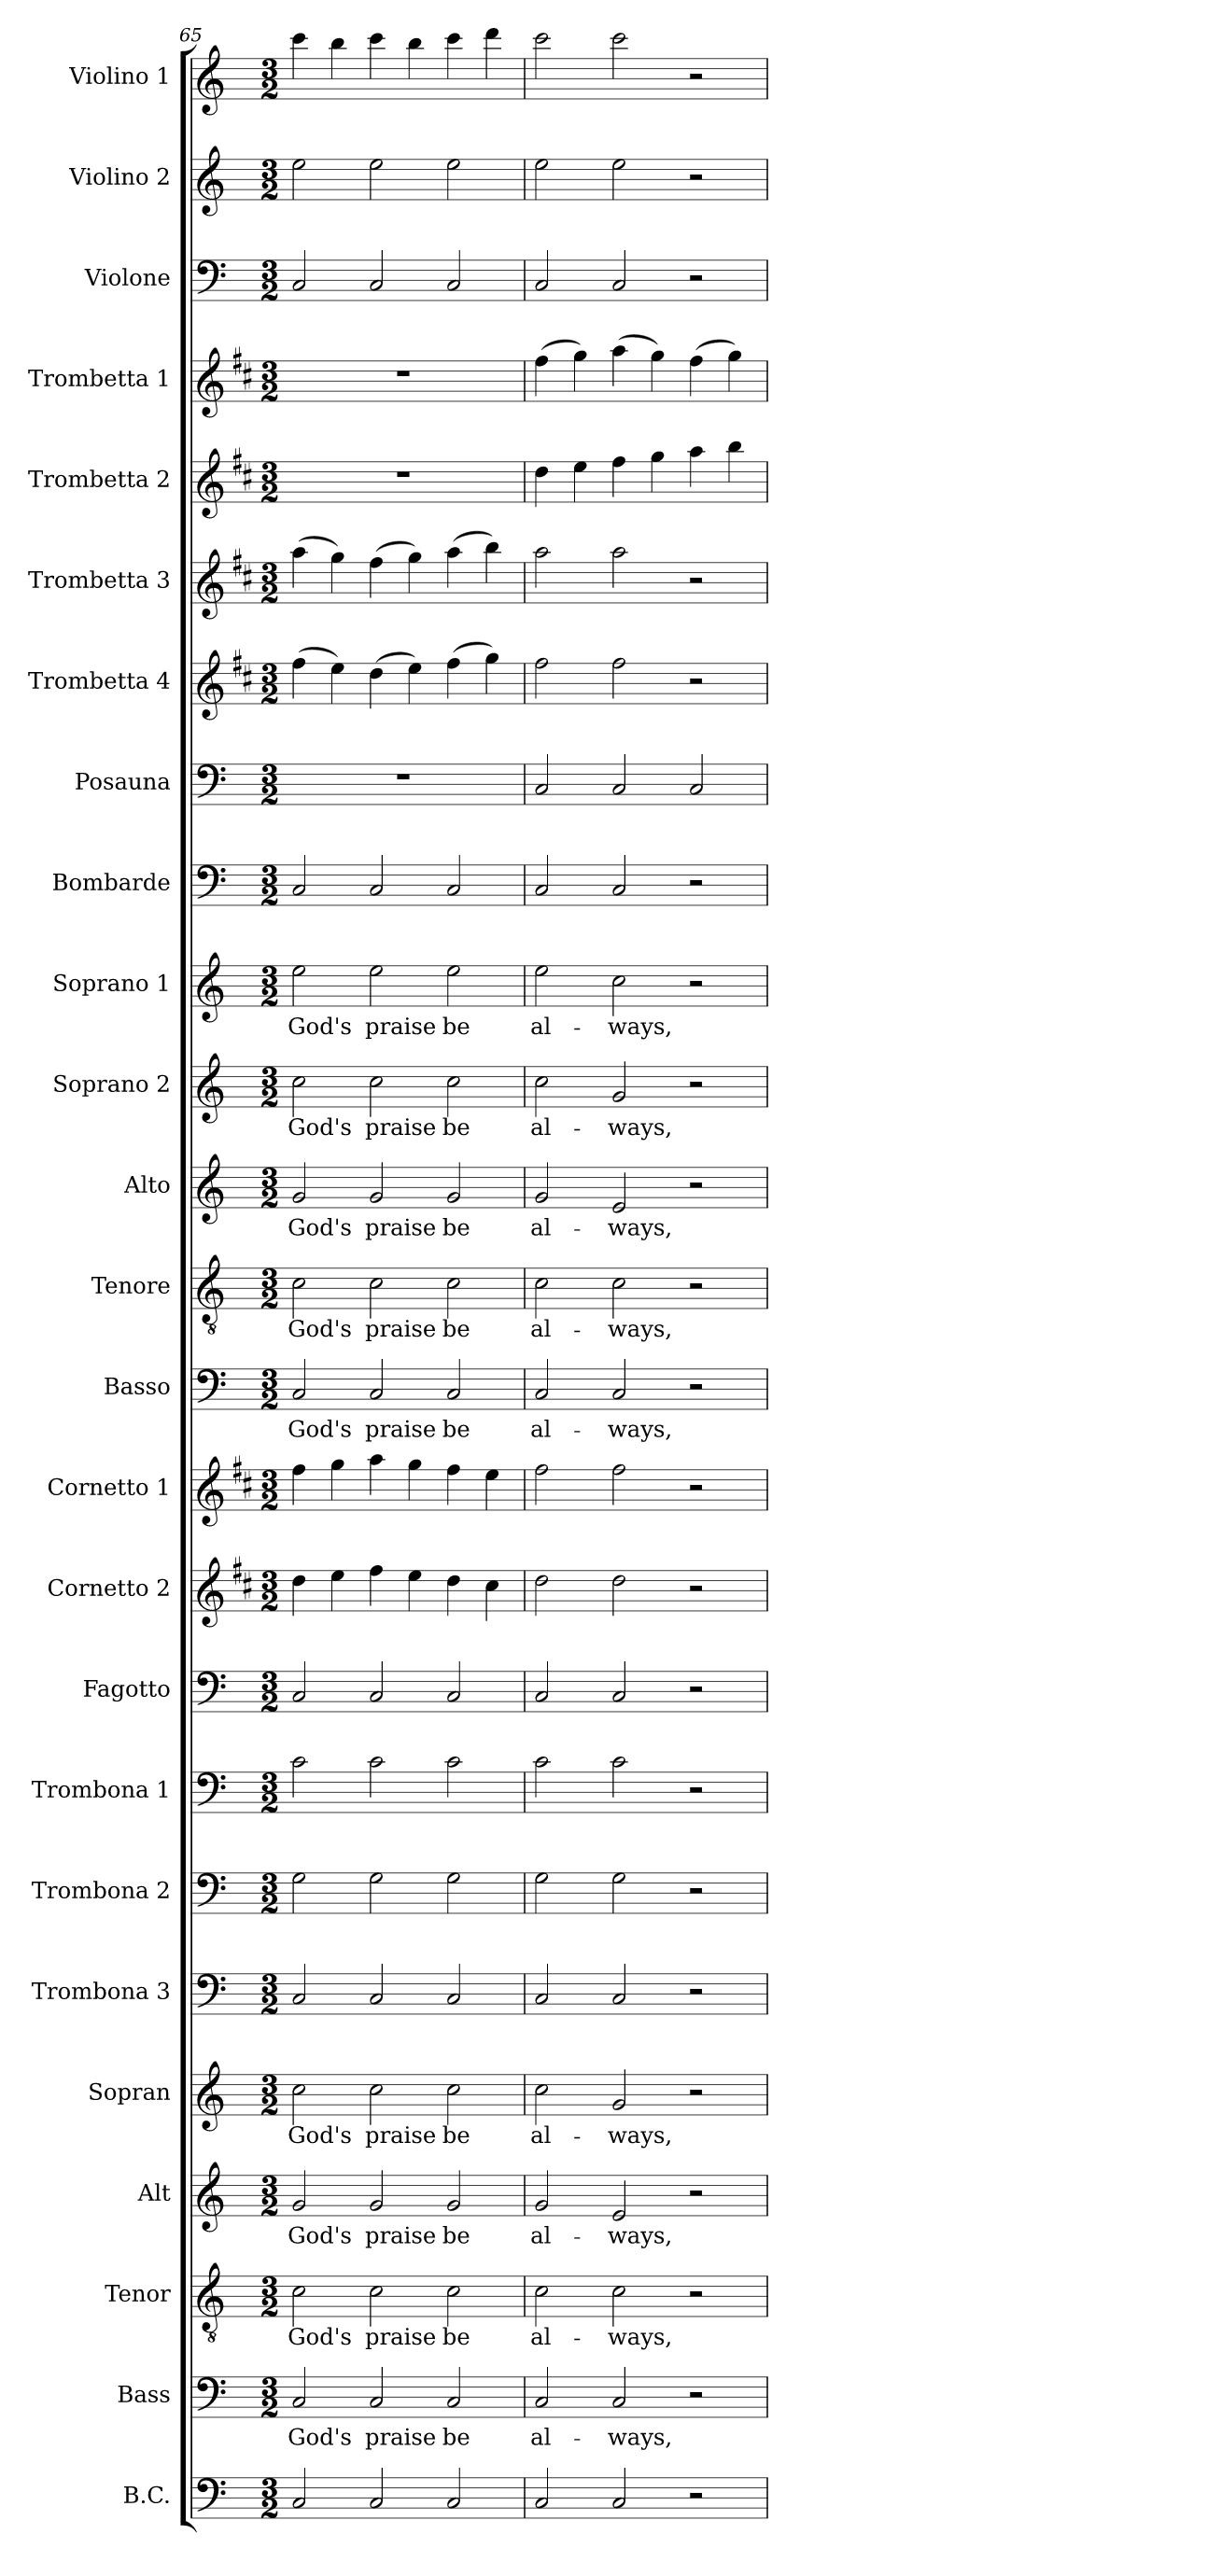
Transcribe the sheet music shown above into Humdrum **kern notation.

**kern	**kern	**text	**kern	**text	**kern	**text	**kern	**text	**kern	**kern	**kern	**kern	**kern	**kern	**kern	**text	**kern	**text	**kern	**text	**kern	**text	**kern	**text	**kern	**kern	**kern	**kern	**kern	**kern	**kern	**kern	**kern
*part25	*part24	*part24	*part23	*part23	*part22	*part22	*part21	*part21	*part20	*part19	*part18	*part17	*part16	*part15	*part14	*part14	*part13	*part13	*part12	*part12	*part11	*part11	*part10	*part10	*part9	*part8	*part7	*part6	*part5	*part4	*part3	*part2	*part1
*staff25	*staff24	*staff24	*staff23	*staff23	*staff22	*staff22	*staff21	*staff21	*staff20	*staff19	*staff18	*staff17	*staff16	*staff15	*staff14	*staff14	*staff13	*staff13	*staff12	*staff12	*staff11	*staff11	*staff10	*staff10	*staff9	*staff8	*staff7	*staff6	*staff5	*staff4	*staff3	*staff2	*staff1
*I"B.C.	*I"Bass	*	*I"Tenor	*	*I"Alt	*	*I"Sopran	*	*I"Trombona 3	*I"Trombona 2	*I"Trombona 1	*I"Fagotto	*I"Cornetto 2	*I"Cornetto 1	*I"Basso	*	*I"Tenore	*	*I"Alto	*	*I"Soprano 2	*	*I"Soprano 1	*	*I"Bombarde	*I"Posauna	*I"Trombetta 4	*I"Trombetta 3	*I"Trombetta 2	*I"Trombetta 1	*I"Violone	*I"Violino 2	*I"Violino 1
*I'B.C.	*I'B.	*	*I'T.	*	*I'A.	*	*I'S.	*	*I'Tbn. 2	*I'Tbn. 2	*I'Tbn. 1	*I'Fag.	*I'Cor. 2	*I'Cor. 1	*I'B.	*	*I'T.	*	*I'A.	*	*I'S.	*	*I'S.	*	*	*	*	*	*	*	*	*I'Vl. 2	*I'Vl. 1
*clefF4	*clefF4	*	*clefGv2	*	*clefG2	*	*clefG2	*	*clefF4	*clefF4	*clefF4	*clefF4	*clefG2	*clefG2	*clefF4	*	*clefGv2	*	*clefG2	*	*clefG2	*	*clefG2	*	*clefF4	*clefF4	*clefG2	*clefG2	*clefG2	*clefG2	*clefF4	*clefG2	*clefG2
*	*	*	*ITrd7c12	*	*	*	*	*	*	*	*	*	*ITrd1c2	*ITrd1c2	*	*	*ITrd7c12	*	*	*	*	*	*	*	*	*	*ITrd1c2	*ITrd1c2	*ITrd1c2	*ITrd1c2	*	*	*
*k[]	*k[]	*	*k[]	*	*k[]	*	*k[]	*	*k[]	*k[]	*k[]	*k[]	*k[]	*k[]	*k[]	*	*k[]	*	*k[]	*	*k[]	*	*k[]	*	*k[]	*k[]	*k[]	*k[]	*k[]	*k[]	*k[]	*k[]	*k[]
*C:	*C:	*	*C:	*	*C:	*	*C:	*	*C:	*C:	*C:	*C:	*C:	*C:	*C:	*	*C:	*	*C:	*	*C:	*	*C:	*	*C:	*C:	*C:	*C:	*C:	*C:	*C:	*C:	*C:
*M3/2	*M3/2	*	*M3/2	*	*M3/2	*	*M3/2	*	*M3/2	*M3/2	*M3/2	*M3/2	*M3/2	*M3/2	*M3/2	*	*M3/2	*	*M3/2	*	*M3/2	*	*M3/2	*	*M3/2	*M3/2	*M3/2	*M3/2	*M3/2	*M3/2	*M3/2	*M3/2	*M3/2
=65	=65	=65	=65	=65	=65	=65	=65	=65	=65	=65	=65	=65	=65	=65	=65	=65	=65	=65	=65	=65	=65	=65	=65	=65	=65	=65	=65	=65	=65	=65	=65	=65	=65
!	!	!LO:LY:b:color=#000000	!	!	!	!	!	!	!	!	!	!	!	!	!	!	!	!	!	!	!	!	!	!	!	!	!	!	!	!	!	!	!
!	!	!	!	!LO:LY:b:color=#000000	!	!	!	!	!	!	!	!	!	!	!	!	!	!	!	!	!	!	!	!	!	!	!	!	!	!	!	!	!
!	!	!	!	!	!	!LO:LY:b:color=#000000	!	!	!	!	!	!	!	!	!	!	!	!	!	!	!	!	!	!	!	!	!	!	!	!	!	!	!
!	!	!	!	!	!	!	!	!LO:LY:b:color=#000000	!	!	!	!	!	!	!	!	!	!	!	!	!	!	!	!	!	!	!	!	!	!	!	!	!
!	!	!	!	!	!	!	!	!	!	!	!	!	!	!	!	!LO:LY:b:color=#000000	!	!	!	!	!	!	!	!	!	!	!	!	!	!	!	!	!
!	!	!	!	!	!	!	!	!	!	!	!	!	!	!	!	!	!	!LO:LY:b:color=#000000	!	!	!	!	!	!	!	!	!	!	!	!	!	!	!
!	!	!	!	!	!	!	!	!	!	!	!	!	!	!	!	!	!	!	!	!LO:LY:b:color=#000000	!	!	!	!	!	!	!	!	!	!	!	!	!
!	!	!	!	!	!	!	!	!	!	!	!	!	!	!	!	!	!	!	!	!	!	!LO:LY:b:color=#000000	!	!	!	!	!	!	!	!	!	!	!
!	!	!	!	!	!	!	!	!	!	!	!	!	!	!	!	!	!	!	!	!	!	!	!	!LO:LY:b:color=#000000	!	!LO:N:vis=1	!	!	!LO:N:vis=1	!LO:N:vis=1	!	!	!
2Ci/	2Ci/	God's	2Ci\	God's	2gi/	God's	2cci\	God's	2Ci/	2Gi\	2ci\	2Ci/	4cci\	4eei\	2Ci/	God's	2Ci\	God's	2gi/	God's	2cci\	God's	2eei\	God's	2Ci/	1.r	(4eei\	(4ggi\	1.r	1.r	2Ci/	2eei\	4ccci\
.	.	.	.	.	.	.	.	.	.	.	.	.	4ddi\	4ffi\	.	.	.	.	.	.	.	.	.	.	.	.	4ddi\)	4ffi\)	.	.	.	.	4bbi\
!	!	!LO:LY:b:color=#000000	!	!	!	!	!	!	!	!	!	!	!	!	!	!	!	!	!	!	!	!	!	!	!	!	!	!	!	!	!	!	!
!	!	!	!	!LO:LY:b:color=#000000	!	!	!	!	!	!	!	!	!	!	!	!	!	!	!	!	!	!	!	!	!	!	!	!	!	!	!	!	!
!	!	!	!	!	!	!LO:LY:b:color=#000000	!	!	!	!	!	!	!	!	!	!	!	!	!	!	!	!	!	!	!	!	!	!	!	!	!	!	!
!	!	!	!	!	!	!	!	!LO:LY:b:color=#000000	!	!	!	!	!	!	!	!	!	!	!	!	!	!	!	!	!	!	!	!	!	!	!	!	!
!	!	!	!	!	!	!	!	!	!	!	!	!	!	!	!	!LO:LY:b:color=#000000	!	!	!	!	!	!	!	!	!	!	!	!	!	!	!	!	!
!	!	!	!	!	!	!	!	!	!	!	!	!	!	!	!	!	!	!LO:LY:b:color=#000000	!	!	!	!	!	!	!	!	!	!	!	!	!	!	!
!	!	!	!	!	!	!	!	!	!	!	!	!	!	!	!	!	!	!	!	!LO:LY:b:color=#000000	!	!	!	!	!	!	!	!	!	!	!	!	!
!	!	!	!	!	!	!	!	!	!	!	!	!	!	!	!	!	!	!	!	!	!	!LO:LY:b:color=#000000	!	!	!	!	!	!	!	!	!	!	!
!	!	!	!	!	!	!	!	!	!	!	!	!	!	!	!	!	!	!	!	!	!	!	!	!LO:LY:b:color=#000000	!	!	!	!	!	!	!	!	!
2Ci/	2Ci/	praise	2Ci\	praise	2gi/	praise	2cci\	praise	2Ci/	2Gi\	2ci\	2Ci/	4eei\	4ggi\	2Ci/	praise	2Ci\	praise	2gi/	praise	2cci\	praise	2eei\	praise	2Ci/	.	(4cci\	(4eei\	.	.	2Ci/	2eei\	4ccci\
.	.	.	.	.	.	.	.	.	.	.	.	.	4ddi\	4ffi\	.	.	.	.	.	.	.	.	.	.	.	.	4ddi\)	4ffi\)	.	.	.	.	4bbi\
!	!	!LO:LY:b:color=#000000	!	!	!	!	!	!	!	!	!	!	!	!	!	!	!	!	!	!	!	!	!	!	!	!	!	!	!	!	!	!	!
!	!	!	!	!LO:LY:b:color=#000000	!	!	!	!	!	!	!	!	!	!	!	!	!	!	!	!	!	!	!	!	!	!	!	!	!	!	!	!	!
!	!	!	!	!	!	!LO:LY:b:color=#000000	!	!	!	!	!	!	!	!	!	!	!	!	!	!	!	!	!	!	!	!	!	!	!	!	!	!	!
!	!	!	!	!	!	!	!	!LO:LY:b:color=#000000	!	!	!	!	!	!	!	!	!	!	!	!	!	!	!	!	!	!	!	!	!	!	!	!	!
!	!	!	!	!	!	!	!	!	!	!	!	!	!	!	!	!LO:LY:b:color=#000000	!	!	!	!	!	!	!	!	!	!	!	!	!	!	!	!	!
!	!	!	!	!	!	!	!	!	!	!	!	!	!	!	!	!	!	!LO:LY:b:color=#000000	!	!	!	!	!	!	!	!	!	!	!	!	!	!	!
!	!	!	!	!	!	!	!	!	!	!	!	!	!	!	!	!	!	!	!	!LO:LY:b:color=#000000	!	!	!	!	!	!	!	!	!	!	!	!	!
!	!	!	!	!	!	!	!	!	!	!	!	!	!	!	!	!	!	!	!	!	!	!LO:LY:b:color=#000000	!	!	!	!	!	!	!	!	!	!	!
!	!	!	!	!	!	!	!	!	!	!	!	!	!	!	!	!	!	!	!	!	!	!	!	!LO:LY:b:color=#000000	!	!	!	!	!	!	!	!	!
2Ci/	2Ci/	be	2Ci\	be	2gi/	be	2cci\	be	2Ci/	2Gi\	2ci\	2Ci/	4cci\	4eei\	2Ci/	be	2Ci\	be	2gi/	be	2cci\	be	2eei\	be	2Ci/	.	(4eei\	(4ggi\	.	.	2Ci/	2eei\	4ccci\
.	.	.	.	.	.	.	.	.	.	.	.	.	4bi\	4ddi\	.	.	.	.	.	.	.	.	.	.	.	.	4ffi\)	4aai\)	.	.	.	.	4dddi\
!!LO:PB:g=z
=66	=66	=66	=66	=66	=66	=66	=66	=66	=66	=66	=66	=66	=66	=66	=66	=66	=66	=66	=66	=66	=66	=66	=66	=66	=66	=66	=66	=66	=66	=66	=66	=66	=66
!	!	!LO:LY:b:color=#000000	!	!	!	!	!	!	!	!	!	!	!	!	!	!	!	!	!	!	!	!	!	!	!	!	!	!	!	!	!	!	!
!	!	!	!	!LO:LY:b:color=#000000	!	!	!	!	!	!	!	!	!	!	!	!	!	!	!	!	!	!	!	!	!	!	!	!	!	!	!	!	!
!	!	!	!	!	!	!LO:LY:b:color=#000000	!	!	!	!	!	!	!	!	!	!	!	!	!	!	!	!	!	!	!	!	!	!	!	!	!	!	!
!	!	!	!	!	!	!	!	!LO:LY:b:color=#000000	!	!	!	!	!	!	!	!	!	!	!	!	!	!	!	!	!	!	!	!	!	!	!	!	!
!	!	!	!	!	!	!	!	!	!	!	!	!	!	!	!	!LO:LY:b:color=#000000	!	!	!	!	!	!	!	!	!	!	!	!	!	!	!	!	!
!	!	!	!	!	!	!	!	!	!	!	!	!	!	!	!	!	!	!LO:LY:b:color=#000000	!	!	!	!	!	!	!	!	!	!	!	!	!	!	!
!	!	!	!	!	!	!	!	!	!	!	!	!	!	!	!	!	!	!	!	!LO:LY:b:color=#000000	!	!	!	!	!	!	!	!	!	!	!	!	!
!	!	!	!	!	!	!	!	!	!	!	!	!	!	!	!	!	!	!	!	!	!	!LO:LY:b:color=#000000	!	!	!	!	!	!	!	!	!	!	!
!	!	!	!	!	!	!	!	!	!	!	!	!	!	!	!	!	!	!	!	!	!	!	!	!LO:LY:b:color=#000000	!	!	!	!	!	!	!	!	!
2Ci/	2Ci/	al-	2Ci\	al-	2gi/	al-	2cci\	al-	2Ci/	2Gi\	2ci\	2Ci/	2cci\	2eei\	2Ci/	al-	2Ci\	al-	2gi/	al-	2cci\	al-	2eei\	al-	2Ci/	2Ci/	2eei\	2ggi\	4cci\	(4eei\	2Ci/	2eei\	2ccci\
.	.	.	.	.	.	.	.	.	.	.	.	.	.	.	.	.	.	.	.	.	.	.	.	.	.	.	.	.	4ddi\	4ffi\)	.	.	.
!	!	!LO:LY:b:color=#000000	!	!	!	!	!	!	!	!	!	!	!	!	!	!	!	!	!	!	!	!	!	!	!	!	!	!	!	!	!	!	!
!	!	!	!	!LO:LY:b:color=#000000	!	!	!	!	!	!	!	!	!	!	!	!	!	!	!	!	!	!	!	!	!	!	!	!	!	!	!	!	!
!	!	!	!	!	!	!LO:LY:b:color=#000000	!	!	!	!	!	!	!	!	!	!	!	!	!	!	!	!	!	!	!	!	!	!	!	!	!	!	!
!	!	!	!	!	!	!	!	!LO:LY:b:color=#000000	!	!	!	!	!	!	!	!	!	!	!	!	!	!	!	!	!	!	!	!	!	!	!	!	!
!	!	!	!	!	!	!	!	!	!	!	!	!	!	!	!	!LO:LY:b:color=#000000	!	!	!	!	!	!	!	!	!	!	!	!	!	!	!	!	!
!	!	!	!	!	!	!	!	!	!	!	!	!	!	!	!	!	!	!LO:LY:b:color=#000000	!	!	!	!	!	!	!	!	!	!	!	!	!	!	!
!	!	!	!	!	!	!	!	!	!	!	!	!	!	!	!	!	!	!	!	!LO:LY:b:color=#000000	!	!	!	!	!	!	!	!	!	!	!	!	!
!	!	!	!	!	!	!	!	!	!	!	!	!	!	!	!	!	!	!	!	!	!	!LO:LY:b:color=#000000	!	!	!	!	!	!	!	!	!	!	!
!	!	!	!	!	!	!	!	!	!	!	!	!	!	!	!	!	!	!	!	!	!	!	!	!LO:LY:b:color=#000000	!	!	!	!	!	!	!	!	!
2Ci/	2Ci/	-ways,	2Ci\	-ways,	2ei/	-ways,	2gi/	-ways,	2Ci/	2Gi\	2ci\	2Ci/	2cci\	2eei\	2Ci/	-ways,	2Ci\	-ways,	2ei/	-ways,	2gi/	-ways,	2cci\	-ways,	2Ci/	2Ci/	2eei\	2ggi\	4eei\	(4ggi\	2Ci/	2eei\	2ccci\
.	.	.	.	.	.	.	.	.	.	.	.	.	.	.	.	.	.	.	.	.	.	.	.	.	.	.	.	.	4ffi\	4ffi\)	.	.	.
2r	2r	.	2r	.	2r	.	2r	.	2r	2r	2r	2r	2r	2r	2r	.	2r	.	2r	.	2r	.	2r	.	2r	2Ci/	2r	2r	4ggi\	(4eei\	2r	2r	2r
.	.	.	.	.	.	.	.	.	.	.	.	.	.	.	.	.	.	.	.	.	.	.	.	.	.	.	.	.	4aai\	4ffi\)	.	.	.
=	=	=	=	=	=	=	=	=	=	=	=	=	=	=	=	=	=	=	=	=	=	=	=	=	=	=	=	=	=	=	=	=	=
*-	*-	*-	*-	*-	*-	*-	*-	*-	*-	*-	*-	*-	*-	*-	*-	*-	*-	*-	*-	*-	*-	*-	*-	*-	*-	*-	*-	*-	*-	*-	*-	*-	*-
